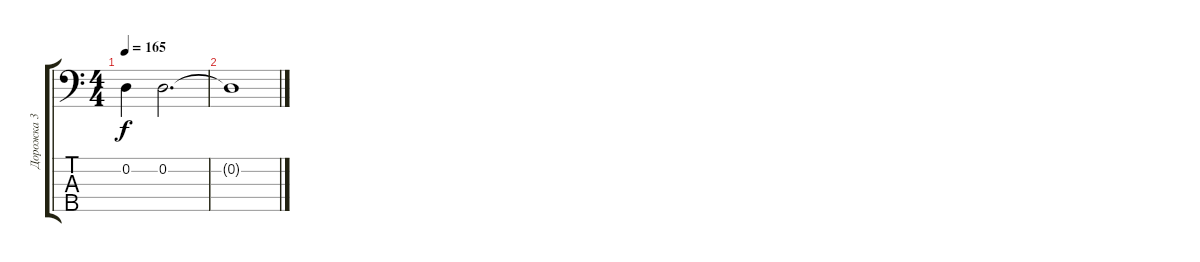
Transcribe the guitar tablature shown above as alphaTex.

\track ("Дорожка 3" "Дорожка 3") {instrument electricbassfinger}
\staff {score tabs}
\tuning (G2 D2 A1 E1 B0) {hide}
\ts (4 4)
\tempo 165
\clef f4
\ks c
0.2.4{dy f} 0.2.2{d} |
0.2{t}.1
